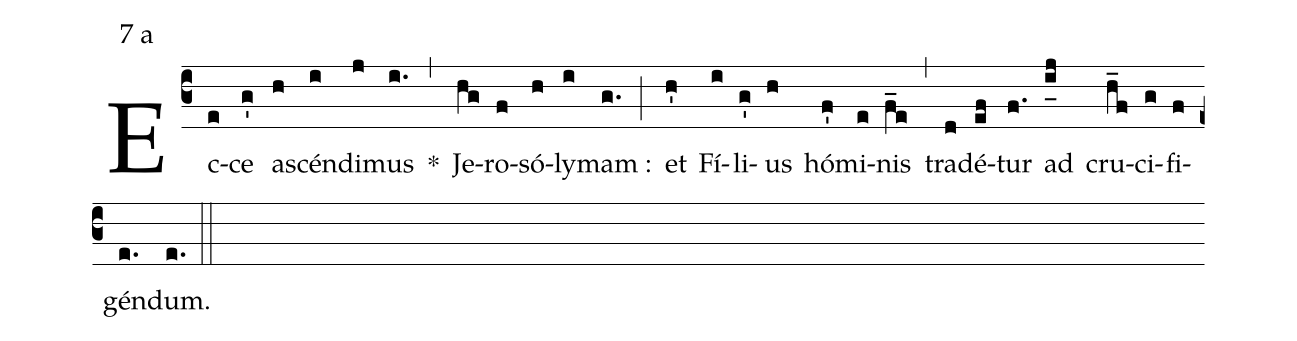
mode:7 a;
%%
(c3) Ec(e)ce(g') a(h)scén(i)di(j)mus(i.) *(,) Je(hg)ro(f)só(h)ly(i)mam :(g.) (;) et(h') Fí(i)li(g')us(h) hó(f')mi(e)nis(f_e) (,) tra(d)dé(ef)tur(f.) ad(i_[uh:l]j) cru(h_f)ci(g)fi(f)gén(e.)dum.(e.) (::)
